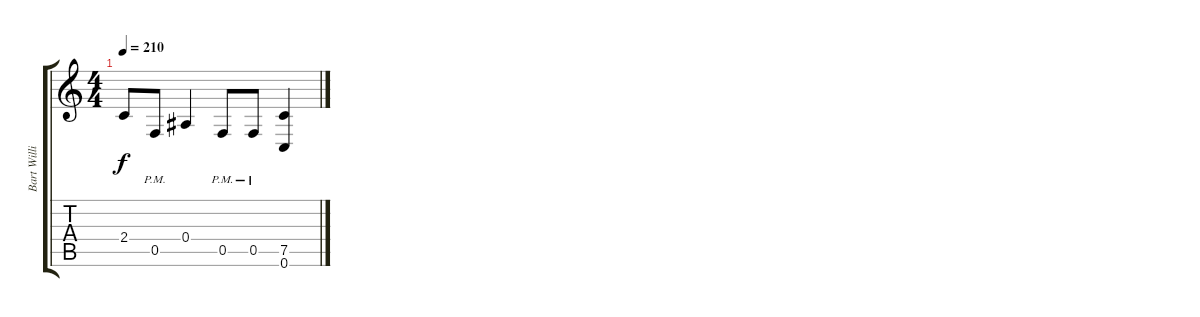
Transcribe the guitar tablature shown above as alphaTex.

\track ("Bart Williams" "Bart Willi") {instrument electricbassfinger}
\staff {score tabs}
\tuning (C4 G3 Eb3 Bb2 F2 C2) {hide}
\ts (4 4)
\tempo 210
\clef g2
\ks c
2.4.8{dy f} 0.5{pm}.8 0.4.4 0.5{pm}.8 0.5{pm}.8 (7.5 0.6).4
